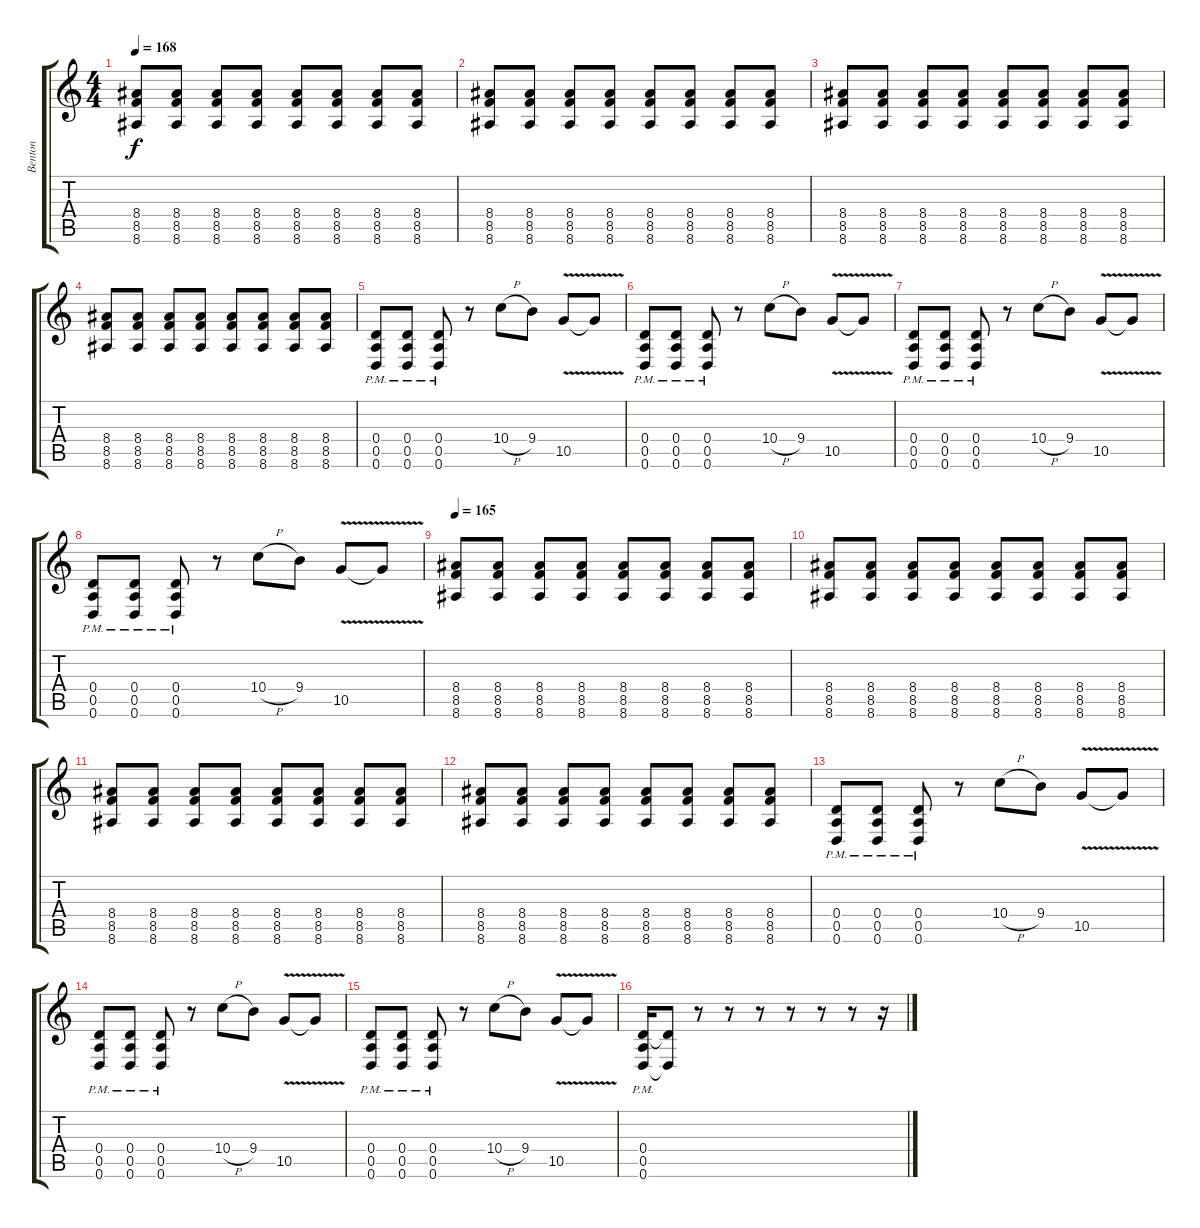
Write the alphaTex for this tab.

\track ("Benton" "Benton") {instrument distortionguitar}
\staff {score tabs}
\tuning (E4 B3 G3 D3 A2 D2) {hide}
\ts (4 4)
\tempo 168
\clef g2
\ks c
(8.4 8.5 8.6).8{dy f instrument distortionguitar} (8.4 8.5 8.6).8 (8.4 8.5 8.6).8 (8.4 8.5 8.6).8 (8.4 8.5 8.6).8 (8.4 8.5 8.6).8 (8.4 8.5 8.6).8 (8.4 8.5 8.6).8 |
(8.4 8.5 8.6).8{instrument distortionguitar} (8.4 8.5 8.6).8 (8.4 8.5 8.6).8 (8.4 8.5 8.6).8 (8.4 8.5 8.6).8 (8.4 8.5 8.6).8 (8.4 8.5 8.6).8 (8.4 8.5 8.6).8 |
(8.4 8.5 8.6).8{instrument distortionguitar} (8.4 8.5 8.6).8 (8.4 8.5 8.6).8 (8.4 8.5 8.6).8 (8.4 8.5 8.6).8 (8.4 8.5 8.6).8 (8.4 8.5 8.6).8 (8.4 8.5 8.6).8 |
(8.4 8.5 8.6).8{instrument distortionguitar} (8.4 8.5 8.6).8 (8.4 8.5 8.6).8 (8.4 8.5 8.6).8 (8.4 8.5 8.6).8 (8.4 8.5 8.6).8 (8.4 8.5 8.6).8 (8.4 8.5 8.6).8 |
(0.4{pm} 0.5{pm} 0.6{pm}).8{instrument distortionguitar} (0.4{pm} 0.5{pm} 0.6{pm}).8 (0.4{pm} 0.5{pm} 0.6{pm}).8 r.8 10.4{h}.8 9.4.8 10.5{v}.8{instrument guitarharmonics} 10.5{t}.8 |
(0.4{pm} 0.5{pm} 0.6{pm}).8{instrument distortionguitar} (0.4{pm} 0.5{pm} 0.6{pm}).8 (0.4{pm} 0.5{pm} 0.6{pm}).8 r.8 10.4{h}.8 9.4.8 10.5{v}.8{instrument guitarharmonics} 10.5{t}.8 |
(0.4{pm} 0.5{pm} 0.6{pm}).8{instrument distortionguitar} (0.4{pm} 0.5{pm} 0.6{pm}).8 (0.4{pm} 0.5{pm} 0.6{pm}).8 r.8 10.4{h}.8 9.4.8 10.5{v}.8{instrument guitarharmonics} 10.5{t}.8 |
(0.4{pm} 0.5{pm} 0.6{pm}).8{instrument distortionguitar} (0.4{pm} 0.5{pm} 0.6{pm}).8 (0.4{pm} 0.5{pm} 0.6{pm}).8 r.8 10.4{h}.8 9.4.8 10.5{v}.8{instrument guitarharmonics} 10.5{t}.8 |
\tempo 165
(8.4 8.5 8.6).8{instrument distortionguitar} (8.4 8.5 8.6).8 (8.4 8.5 8.6).8 (8.4 8.5 8.6).8 (8.4 8.5 8.6).8 (8.4 8.5 8.6).8 (8.4 8.5 8.6).8 (8.4 8.5 8.6).8 |
(8.4 8.5 8.6).8{instrument distortionguitar} (8.4 8.5 8.6).8 (8.4 8.5 8.6).8 (8.4 8.5 8.6).8 (8.4 8.5 8.6).8 (8.4 8.5 8.6).8 (8.4 8.5 8.6).8 (8.4 8.5 8.6).8 |
(8.4 8.5 8.6).8{instrument distortionguitar} (8.4 8.5 8.6).8 (8.4 8.5 8.6).8 (8.4 8.5 8.6).8 (8.4 8.5 8.6).8 (8.4 8.5 8.6).8 (8.4 8.5 8.6).8 (8.4 8.5 8.6).8 |
(8.4 8.5 8.6).8{instrument distortionguitar} (8.4 8.5 8.6).8 (8.4 8.5 8.6).8 (8.4 8.5 8.6).8 (8.4 8.5 8.6).8 (8.4 8.5 8.6).8 (8.4 8.5 8.6).8 (8.4 8.5 8.6).8 |
(0.4{pm} 0.5{pm} 0.6{pm}).8{instrument distortionguitar} (0.4{pm} 0.5{pm} 0.6{pm}).8 (0.4{pm} 0.5{pm} 0.6{pm}).8 r.8 10.4{h}.8 9.4.8 10.5{v}.8{instrument guitarharmonics} 10.5{t}.8 |
(0.4{pm} 0.5{pm} 0.6{pm}).8{instrument distortionguitar} (0.4{pm} 0.5{pm} 0.6{pm}).8 (0.4{pm} 0.5{pm} 0.6{pm}).8 r.8 10.4{h}.8 9.4.8 10.5{v}.8{instrument guitarharmonics} 10.5{t}.8 |
(0.4{pm} 0.5{pm} 0.6{pm}).8{instrument distortionguitar} (0.4{pm} 0.5{pm} 0.6{pm}).8 (0.4{pm} 0.5{pm} 0.6{pm}).8 r.8 10.4{h}.8 9.4.8 10.5{v}.8{instrument guitarharmonics} 10.5{t}.8 |
(0.4{pm} 0.5{pm} 0.6{pm}).16{instrument distortionguitar} (0.4{t} 0.6{t}).8 r.8 r.8 r.8 r.8 r.8 r.8 r.16
